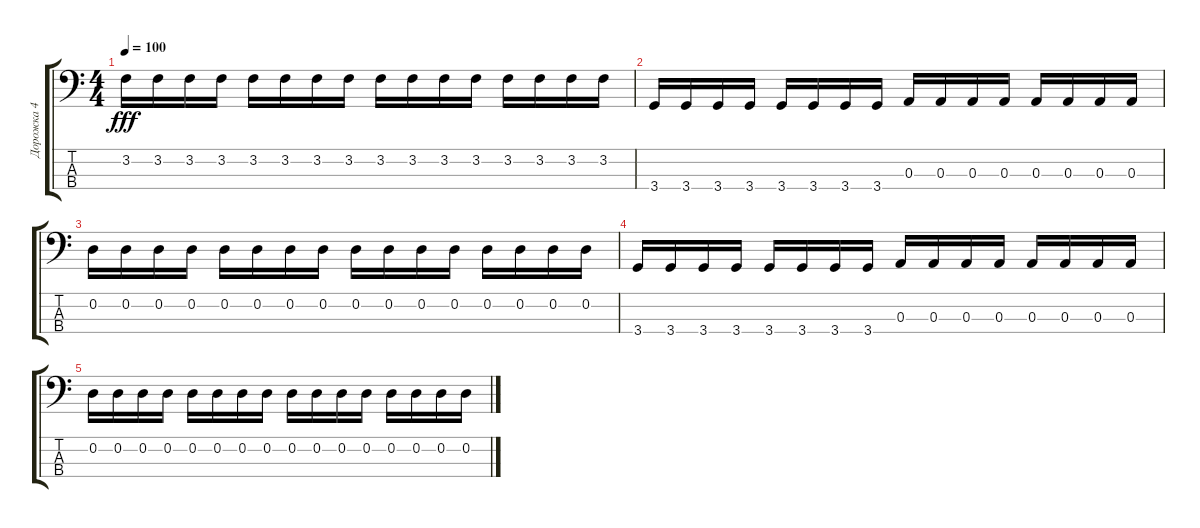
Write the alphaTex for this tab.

\track ("Дорожка 4" "Дорожка 4") {instrument electricbasspick}
\staff {score tabs}
\tuning (G2 D2 A1 E1) {hide}
\ts (4 4)
\tempo 100
\clef f4
\ks c
3.2.16{dy fff} 3.2.16 3.2.16 3.2.16 3.2.16 3.2.16 3.2.16 3.2.16 3.2.16 3.2.16 3.2.16 3.2.16 3.2.16 3.2.16 3.2.16 3.2.16 |
3.4.16 3.4.16 3.4.16 3.4.16 3.4.16 3.4.16 3.4.16 3.4.16 0.3.16 0.3.16 0.3.16 0.3.16 0.3.16 0.3.16 0.3.16 0.3.16 |
0.2.16 0.2.16 0.2.16 0.2.16 0.2.16 0.2.16 0.2.16 0.2.16 0.2.16 0.2.16 0.2.16 0.2.16 0.2.16 0.2.16 0.2.16 0.2.16 |
3.4.16 3.4.16 3.4.16 3.4.16 3.4.16 3.4.16 3.4.16 3.4.16 0.3.16 0.3.16 0.3.16 0.3.16 0.3.16 0.3.16 0.3.16 0.3.16 |
0.2.16 0.2.16 0.2.16 0.2.16 0.2.16 0.2.16 0.2.16 0.2.16 0.2.16 0.2.16 0.2.16 0.2.16 0.2.16 0.2.16 0.2.16 0.2.16
